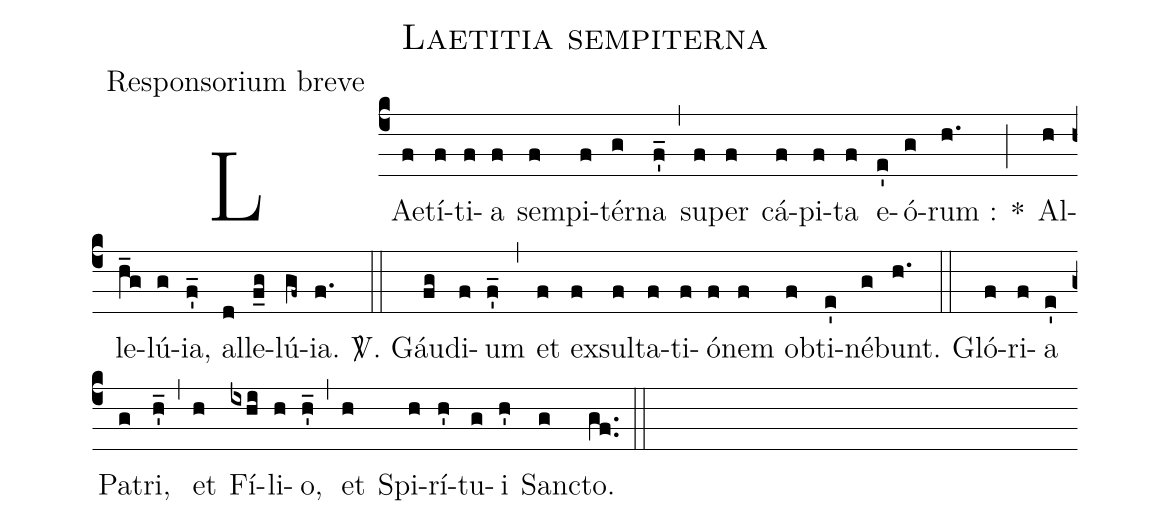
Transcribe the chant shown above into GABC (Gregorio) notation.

name:Laetitia sempiterna;
office-part:Responsorium breve;
%%
(c4) LAe(f)tí(f)ti(f)a(f) sem(f)pi(f)tér(g)na(f'_) (,) su(f)per(f) cá(f)pi(f)ta(f) e(e')ó(g)rum :(h.) *(;) Al(h)le(h_g)lú(g){ia},(f'_) al(d)le(f_g)lú(gf~){ia}.(f.) (::)
<sp>V/</sp>. Gáu(fg)di(f)um(f'_) (,) et(f) ex(f)sul(f)ta(f)ti(f)ó(f)nem(f) ob(f)ti(e')né(g)bunt.(h.) (::) Gló(f)ri(f)a(e') Pa(g)tri,(h'_) (,) et(h) Fí(ixhi)li(h)o,(h'_) (,) et(h) Spi(h)rí(h')tu(g)i(h') San(g)cto.(gf..) (::)
